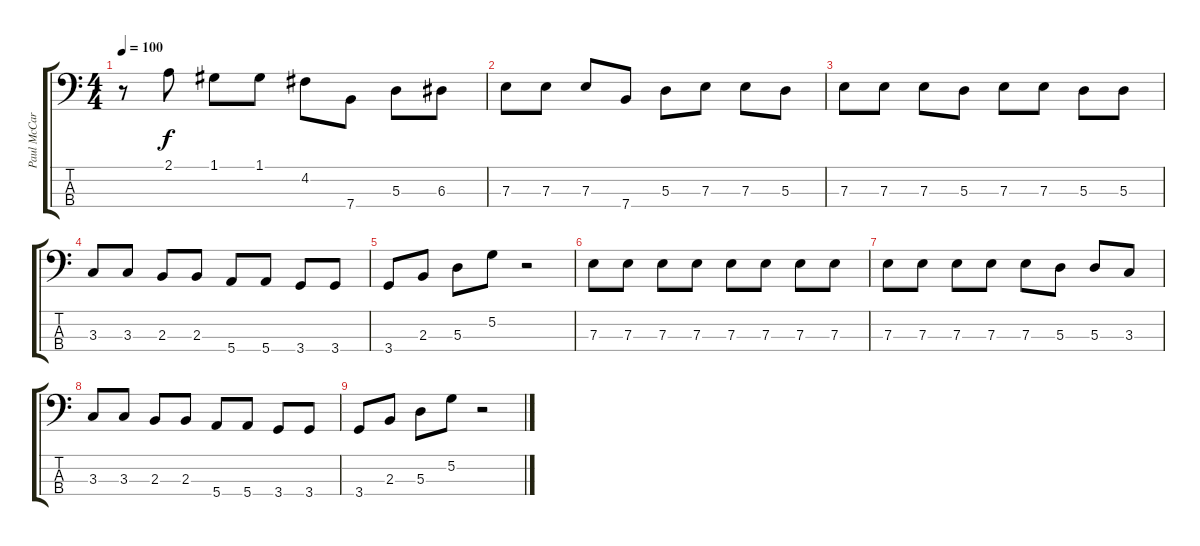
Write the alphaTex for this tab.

\track ("Paul McCartney" "Paul McCar") {instrument electricbassfinger}
\staff {score tabs}
\tuning (G2 D2 A1 E1) {hide}
\ts (4 4)
\tempo 100
\clef f4
\ks c
r.8{dy f} 2.1.8 1.1.8 1.1.8 4.2.8 7.4.8 5.3.8 6.3.8 |
7.3.8 7.3.8 7.3.8 7.4.8 5.3.8 7.3.8 7.3.8 5.3.8 |
7.3.8 7.3.8 7.3.8 5.3.8 7.3.8 7.3.8 5.3.8 5.3.8 |
3.3.8 3.3.8 2.3.8 2.3.8 5.4.8 5.4.8 3.4.8 3.4.8 |
3.4.8 2.3.8 5.3.8 5.2.8 r.2 |
7.3.8 7.3.8 7.3.8 7.3.8 7.3.8 7.3.8 7.3.8 7.3.8 |
7.3.8 7.3.8 7.3.8 7.3.8 7.3.8 5.3.8 5.3.8 3.3.8 |
3.3.8 3.3.8 2.3.8 2.3.8 5.4.8 5.4.8 3.4.8 3.4.8 |
3.4.8 2.3.8 5.3.8 5.2.8 r.2
